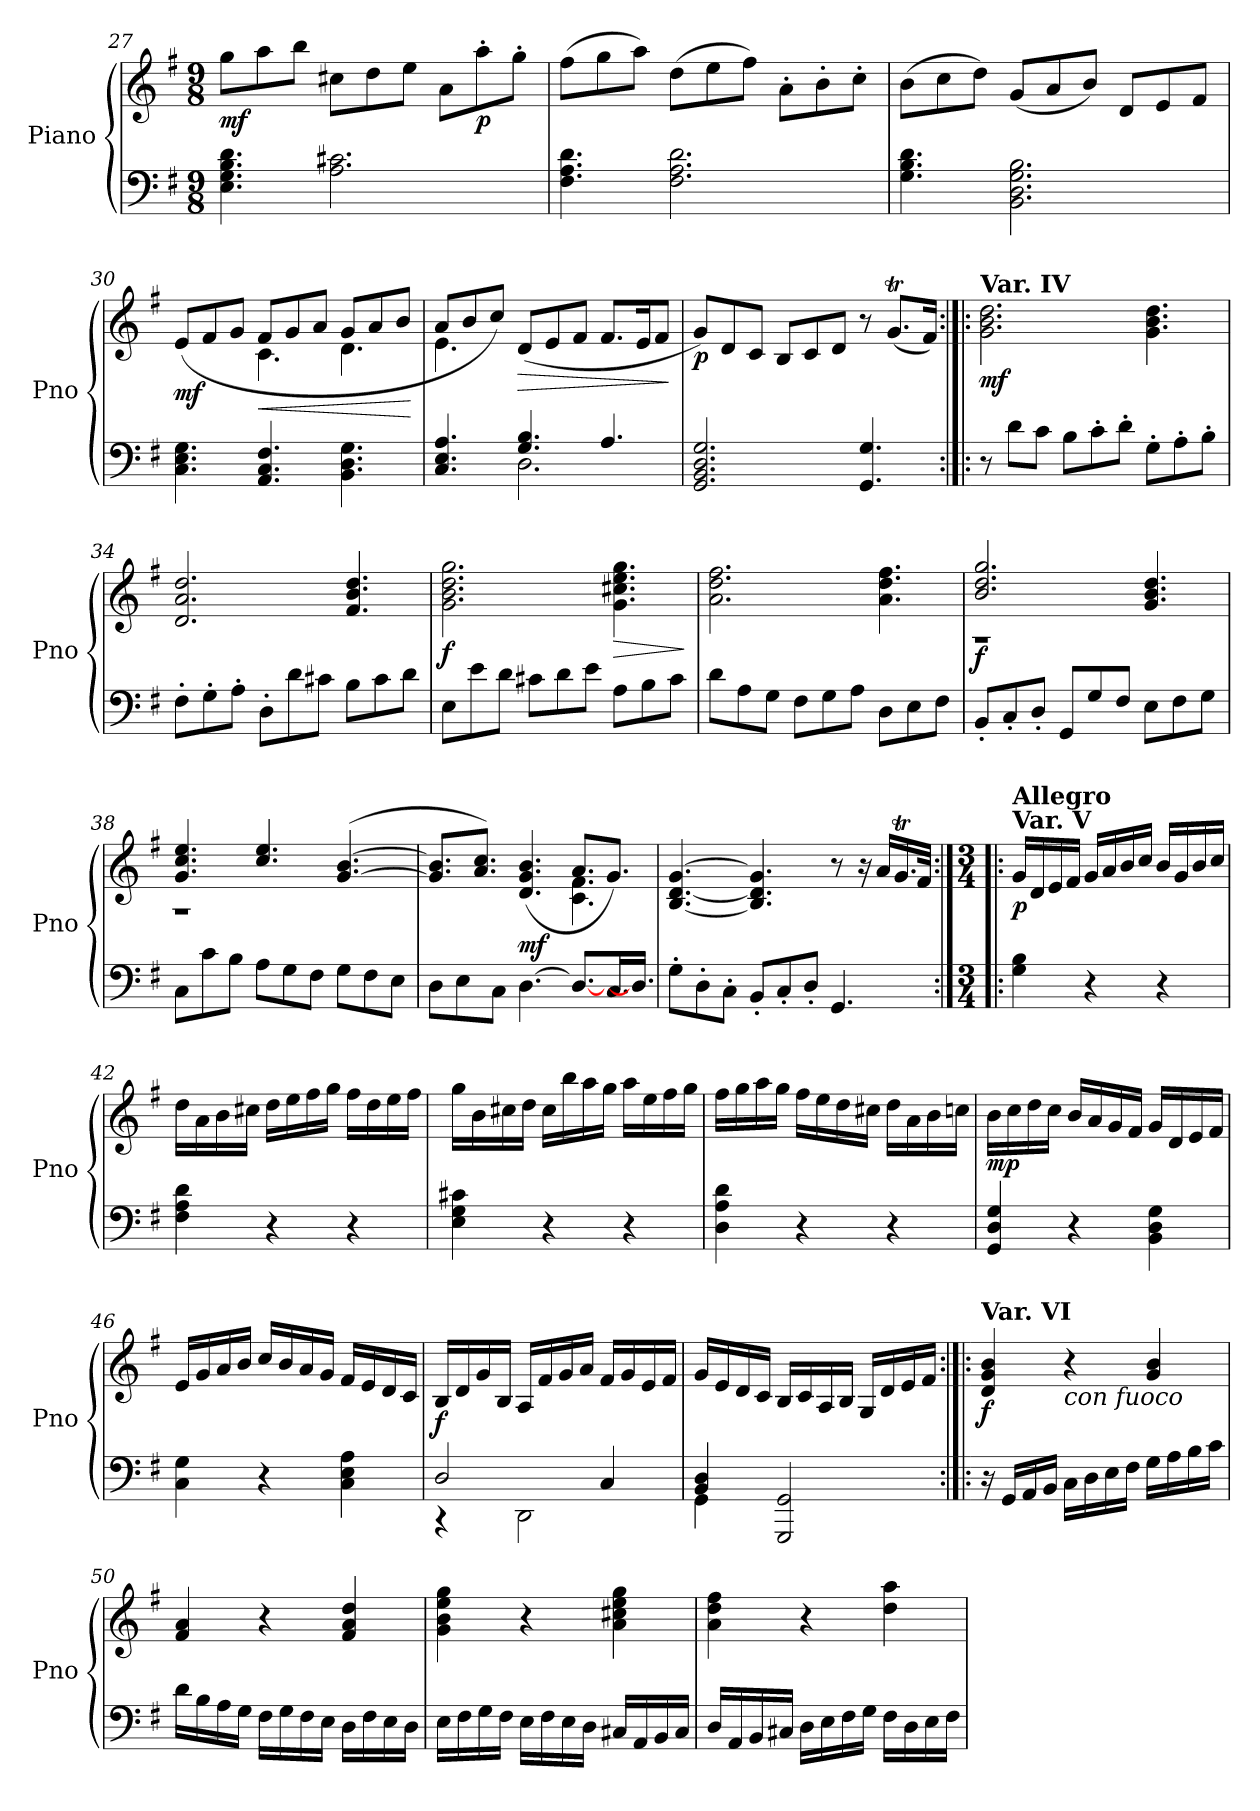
**kern	**kern	**dynam
*part1	*part1	*part1
*staff2	*staff1	*staff1/2
*I"Piano	*	*
*I'Pno	*	*
*clefF4	*clefG2	*
*k[f#]	*k[f#]	*
*M9/8	*M9/8	*
=27	=27	=27
!	!	!LO:DY:b
4.E\ 4.G\ 4.B\ 4.d\	8gg\L	mf
.	8aa\	.
.	8bb\J	.
2.A\ 2.c#X\	8cc#X\L	.
.	8dd\	.
.	8ee\J	.
.	8a\L	.
!	!	!LO:DY:b
.	8aa'\	p
.	8gg'\J	.
=28	=28	=28
4.F#\ 4.A\ 4.d\	(8ff#\L	.
.	8gg\	.
.	8aa\J)	.
2.F#\ 2.A\ 2.d\	(8dd\L	.
.	8ee\	.
.	8ff#\J)	.
.	8a'\L	.
.	8b'\	.
.	8cc'\J	.
!!LO:LB:g=z
=29	=29	=29
!	!	!LO:DY:b
4.G\ 4.B\ 4.d\	(8b\L	other-dynamics
.	8cc\	.
.	8dd\J)	.
2.BB\ 2.D\ 2.G\ 2.B\	(8g/L	.
.	8a/	.
.	8b/J)	.
.	8d/L	.
.	8e/	.
.	8f#/J	.
=30	=30	=30
*	*^	*
!	!	!	!LO:DY:b
4.C\ 4.E\ 4.G\	(8e/L	4.ryy	mf
.	8f#/	.	.
.	8g/J	.	.
!	!	!	!LO:HP:b
4.AA/ 4.C/ 4.F#/	8f#/L	4.c\	<
.	8g/	.	.
.	8a/J	.	.
4.BB\ 4.D\ 4.G\	8g/L	4.d\	.
.	8a/	.	.
.	8b/J	.	.
*	*v	*v	*
.	.	[
=31	=31	=31
*^	*^	*
4.C/ 4.E/ 4.A/	4.ryy	8a/L	4.e\	.
.	.	8b/	.	.
.	.	8cc/J)	.	.
!	!	!	!	!LO:HP:b
4.G/ 4.B/	2.D\	(8d/L	2.ryy	>
.	.	8e/	.	.
.	.	8f#/J	.	.
4.A/	.	8.f#/L	.	.
.	.	16e/K	.	.
.	.	8f#/J	.	.
*v	*v	*	*	*
*	*v	*v	*
.	.	]
=32	=32	=32
!	!	!LO:DY:b
2.GG/ 2.BB/ 2.D/ 2.G/	8g/L)	p
.	8d/	.
.	8c/J	.
.	8B/L	.
.	8c/	.
.	8d/J	.
4.GG/ 4.G/	8r	.
.	(8.gT/L	.
.	16f#/Jk)	.
!!LO:LB:g=z
=33:|!|:	=33:|!|:	=33:|!|:
!	!LO:TX:a:B:t=Var. IV	!
!	!	!LO:DY:b
8r	2.g\ 2.b\ 2.dd\	mf
8d\L	.	.
8c\J	.	.
8B\L	.	.
8c'\	.	.
8d'\J	.	.
8G'\L	4.g\ 4.b\ 4.dd\	.
8A'\	.	.
8B'\J	.	.
=34	=34	=34
8F#'\L	2.d/ 2.a/ 2.dd/	.
8G'\	.	.
8A'\J	.	.
8D'\L	.	.
8d\	.	.
8c#X\J	.	.
8B\L	4.f#/ 4.b/ 4.dd/	.
8c#\	.	.
8d\J	.	.
=35	=35	=35
!	!	!LO:DY:b
8E\L	2.g\ 2.b\ 2.dd\ 2.gg\	f
8e\	.	.
8d\J	.	.
8c#X\L	.	.
8d\	.	.
8e\J	.	.
!	!	!LO:HP:b
8A\L	4.g\ 4.cc#X\ 4.ee\ 4.gg\	>
8B\	.	.
8c#\J	.	.
.	.	]
=36	=36	=36
8d\L	2.a\ 2.dd\ 2.ff#\	.
8A\	.	.
8G\J	.	.
8F#\L	.	.
8G\	.	.
8A\J	.	.
!	!	!LO:DY:b
8D\L	4.a\ 4.dd\ 4.ff#\	other-dynamics
8E\	.	.
8F#\J	.	.
!!LO:PB:g=z
=37	=37	=37
*	*^	*
!	!	!	!LO:DY:b
8BB'/L	2.b/ 2.dd/ 2.gg/	1r	f
8C'/	.	.	.
8D'/J	.	.	.
8GG/L	.	.	.
8G/	.	.	.
8F#/J	.	.	.
8E\L	4.g/ 4.b/ 4.dd/	.	.
8F#\	.	.	.
8G\J	.	8ryy	.
=38	=38	=38	=38
8C\L	4.g/ 4.cc/ 4.ee/	1r	.
8c\	.	.	.
8B\J	.	.	.
!	!	!	!LO:DY:b
8A\L	4.cc/ 4.ee/	.	other-dynamics
8G\	.	.	.
8F#\J	.	.	.
8G\L	([4.g/ [4.b/	.	.
8F#\	.	.	.
8E\J	.	8ryy	.
=39	=39	=39	=39
8D\L	8.g/] 8.b/]L	2.ryy	.
8E\	.	.	.
.	8.a/ 8.cc/J)	.	.
8C\J	.	.	.
!	!	!	!LO:DY:b
[4.D\	(4.d/ 4.g/ 4.b/	.	mf
8.D/L_	8.a/L	4.c\ 4.f#\	.
16.C/L	8.g/J)	.	.
16.D/JJ]	.	.	.
*	*v	*v	*
=40	=40	=40
8G'\L	[4.B/ [4.d/ [4.g/	.
8D'\	.	.
8C'\J	.	.
8BB'/L	4.B/] 4.d/] 4.g/]	.
8C'/	.	.
8D'/J	.	.
4.GG/	8r	.
.	16r	.
.	16a/LL	.
.	16.gT/	.
.	32f#/JJk	.
!!LO:LB:g=z
=41:|!|:	=41:|!|:	=41:|!|:
*M3/4	*M3/4	*
*	*MM126	*
!	!LO:TX:a:B:t=Var. V	!
!	!LO:TX:a:B:t=Allegro	!
!	!	!LO:DY:b
4G\ 4B\	16g/LL	p
.	16d/	.
.	16e/	.
.	16f#/JJ	.
4r	16g/LL	.
.	16a/	.
.	16b/	.
.	16cc/JJ	.
!	!	!LO:DY:a=2
4r	16b/LL	other-dynamics
.	16g/	.
.	16b/	.
.	16cc/JJ	.
=42	=42	=42
4F#\ 4A\ 4d\	16dd\LL	.
.	16a\	.
.	16b\	.
.	16cc#X\JJ	.
4r	16dd\LL	.
.	16ee\	.
.	16ff#\	.
.	16gg\JJ	.
4r	16ff#\LL	.
.	16dd\	.
.	16ee\	.
.	16ff#\JJ	.
=43	=43	=43
4E\ 4G\ 4c#X\	16gg\LL	.
.	16b\	.
.	16cc#X\	.
.	16dd\JJ	.
4r	16cc#\LL	.
.	16bb\	.
.	16aa\	.
.	16gg\JJ	.
4r	16aa\LL	.
.	16ee\	.
.	16ff#\	.
.	16gg\JJ	.
!!LO:LB:g=z
=44	=44	=44
4D\ 4A\ 4d\	16ff#\LL	.
.	16gg\	.
.	16aa\	.
.	16gg\JJ	.
4r	16ff#\LL	.
.	16ee\	.
.	16dd\	.
.	16cc#X\JJ	.
4r	16dd\LL	.
.	16a\	.
.	16b\	.
.	16ccn\JJ	.
=45	=45	=45
!	!	!LO:DY:b
4GG/ 4D/ 4G/	16b\LL	mp
.	16cc\	.
.	16dd\	.
.	16cc\JJ	.
4r	16b/LL	.
.	16a/	.
.	16g/	.
.	16f#/JJ	.
4BB\ 4D\ 4G\	16g/LL	.
!	!	!LO:DY:b
.	16d/	other-dynamics
.	16e/	.
.	16f#/JJ	.
=46	=46	=46
4C\ 4G\	16e/LL	.
.	16g/	.
.	16a/	.
.	16b/JJ	.
4r	16cc/LL	.
.	16b/	.
.	16a/	.
.	16g/JJ	.
4C\ 4E\ 4A\	16f#/LL	.
.	16e/	.
.	16d/	.
.	16c/JJ	.
!!LO:LB:g=z
=47	=47	=47
*^	*	*
!	!	!	!LO:DY:b
2D/	4r	16B/LL	f
.	.	16d/	.
.	.	16g/	.
.	.	16B/JJ	.
.	2DD\	16A/LL	.
.	.	16f#/	.
.	.	16g/	.
.	.	16a/JJ	.
4C/	.	16f#/LL	.
.	.	16g/	.
.	.	16e/	.
.	.	16f#/JJ	.
=48	=48	=48	=48
4BB/ 4D/	4GG\	16g/LL	.
.	.	16e/	.
.	.	16d/	.
.	.	16c/JJ	.
2GGG/ 2GG/	2ryy	16B/LL	.
.	.	16c/	.
.	.	16A/	.
.	.	16B/JJ	.
.	.	16G/LL	.
.	.	16d/	.
.	.	16e/	.
.	.	16f#/JJ	.
*v	*v	*	*
!!LO:LB:g=z
=49:|!|:	=49:|!|:	=49:|!|:
!	!LO:TX:a:B:t=Var. VI	!
!	!	!LO:DY:b
16r	4d/ 4g/ 4b/	f
16GG/LL	.	.
16AA/	.	.
16BB/JJ	.	.
!	!LO:TX:b:i:t=con fuoco	!
16C\LL	4r	.
16D\	.	.
16E\	.	.
16F#\JJ	.	.
16G\LL	4g/ 4b/	.
16A\	.	.
16B\	.	.
16c\JJ	.	.
=50	=50	=50
16d\LL	4f#/ 4a/	.
16B\	.	.
16A\	.	.
16G\JJ	.	.
16F#\LL	4r	.
16G\	.	.
16F#\	.	.
16E\JJ	.	.
16D\LL	4f#/ 4a/ 4dd/	.
16F#\	.	.
16E\	.	.
16D\JJ	.	.
=51	=51	=51
16E\LL	4g\ 4b\ 4ee\ 4gg\	.
16F#\	.	.
16G\	.	.
16F#\JJ	.	.
16E\LL	4r	.
16F#\	.	.
16E\	.	.
16D\JJ	.	.
16C#X/LL	4a\ 4cc#X\ 4ee\ 4gg\	.
16AA/	.	.
16BB/	.	.
16C#/JJ	.	.
!!LO:LB:g=z
=52	=52	=52
16D/LL	4a\ 4dd\ 4ff#\	.
16AA/	.	.
16BB/	.	.
16C#X/JJ	.	.
16D\LL	4r	.
16E\	.	.
16F#\	.	.
16G\JJ	.	.
16F#\LL	4dd\ 4aa\	.
16D\	.	.
16E\	.	.
16F#\JJ	.	.
=	=	=
*-	*-	*-
